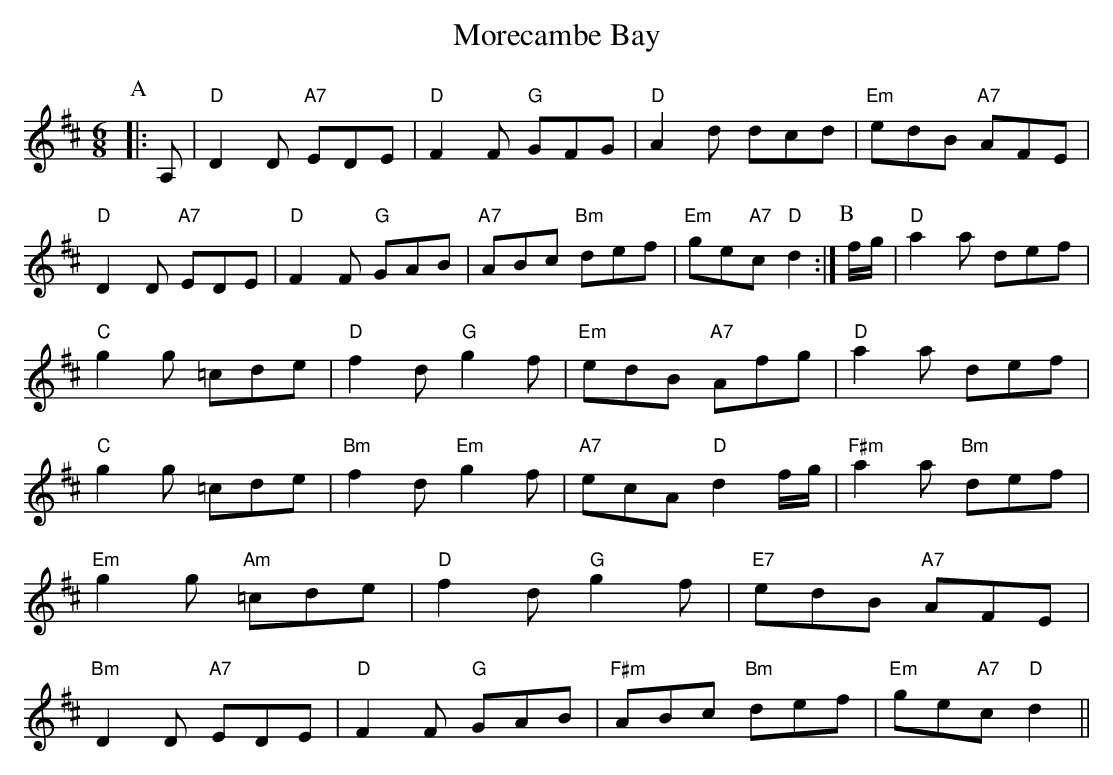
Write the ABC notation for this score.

X:1
T:Morecambe Bay
M:6/8
K:D
P:A
|:A,|\
"D"D2D "A7"EDE|"D"F2F "G"GFG|"D"A2d dcd|"Em"edB "A7"AFE|\
"D"D2D "A7"EDE|"D"F2F "G"GAB|"A7"ABc "Bm"def|"Em"ge"A7"c "D"d2 :|\
P:B
f/g/|\
"D"a2a def|"C"g2g =cde|"D"f2d "G"g2f|"Em"edB "A7"Afg|\
"D"a2a def|"C"g2g =cde|"Bm"f2d "Em"g2f|"A7"ecA "D"d2f/g/|\
"F#m"a2a "Bm"def|"Em"g2g "Am"=cde|"D"f2d "G"g2f|"E7"edB "A7"AFE|\
"Bm"D2D "A7"EDE|"D"F2F "G"GAB|"F#m"ABc "Bm"def|"Em"ge"A7"c "D"d2 ||
